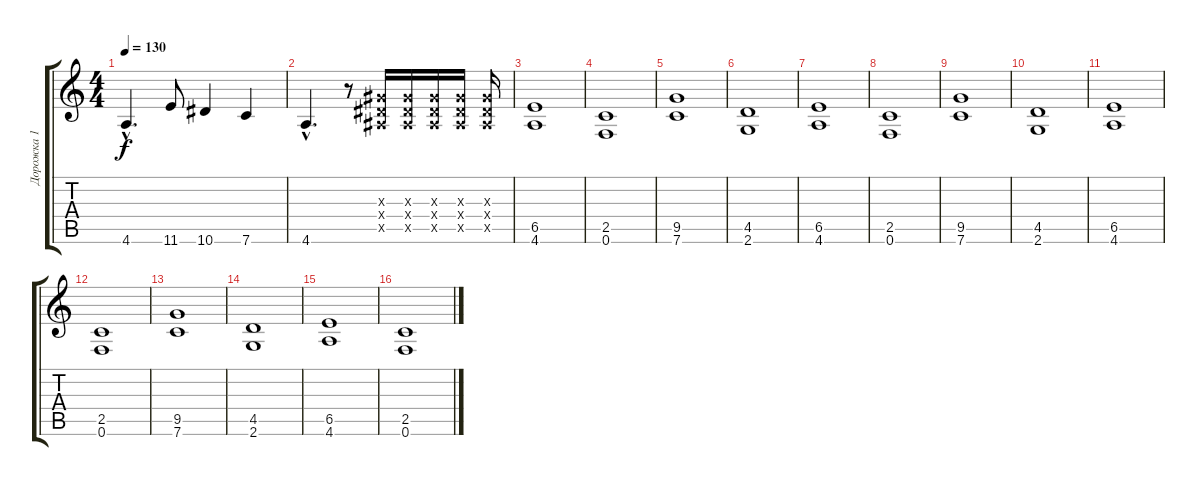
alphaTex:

\track ("Дорожка 1" "Дорожка 1") {instrument distortionguitar}
\staff {score tabs}
\tuning (F4 C4 Ab3 Eb3 Bb2 F2) {hide}
\ts (4 4)
\tempo 130
\clef g2
\ks c
4.6{hac}.4{d dy f} 11.6.8 10.6.4 7.6.4 |
4.6{hac}.4{d} r.8 (0.3{x} 0.4{x} 0.5{x}).16 (0.3{x} 0.4{x} 0.5{x}).16 (0.3{x} 0.4{x} 0.5{x}).16 (0.3{x} 0.4{x} 0.5{x}).16 (0.3{x} 0.4{x} 0.5{x}).16 |
(6.5 4.6).1 |
(2.5 0.6).1 |
(9.5 7.6).1 |
(4.5 2.6).1 |
(6.5 4.6).1 |
(2.5 0.6).1 |
(9.5 7.6).1 |
(4.5 2.6).1 |
(6.5 4.6).1 |
(2.5 0.6).1 |
(9.5 7.6).1 |
(4.5 2.6).1 |
(6.5 4.6).1 |
(2.5 0.6).1
